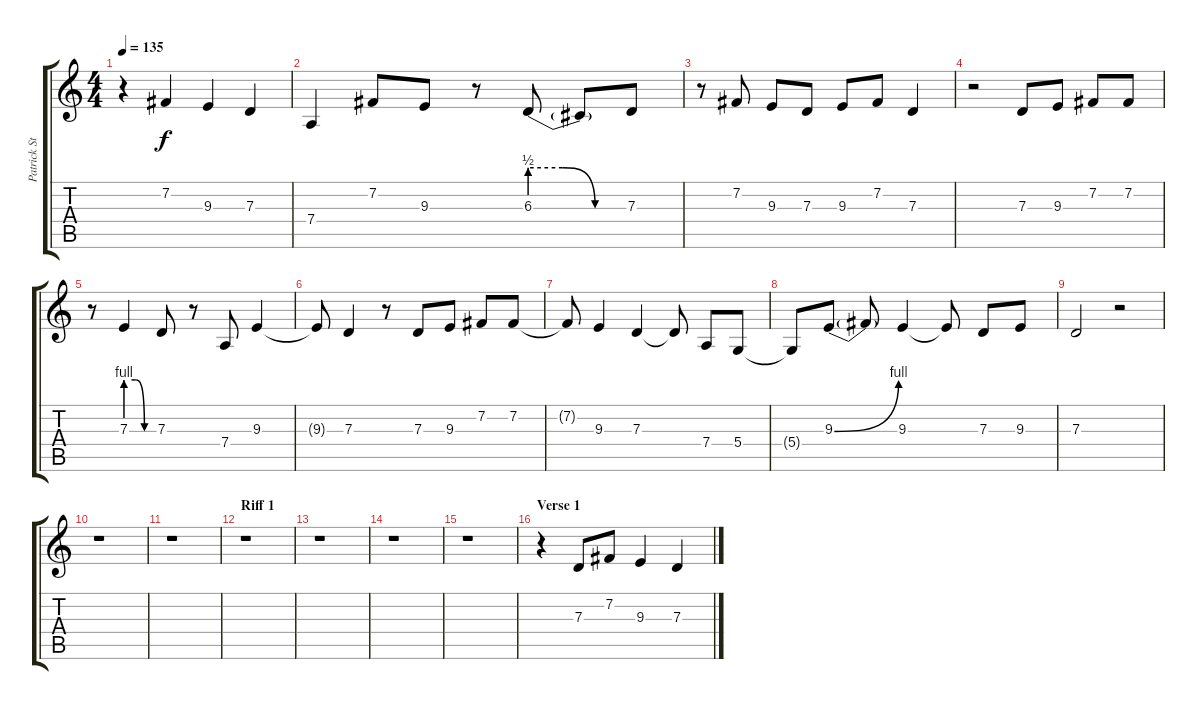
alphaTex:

\track ("Patrick Stumph (Lead Vocals)" "Patrick St") {instrument clarinet}
\staff {score tabs}
\tuning (E4 B3 G3 D3 A2 E2) {hide}
\ts (4 4)
\tempo 135
\clef g2
\ks c
r.4{dy f instrument clarinet} 7.2.4 9.3.4 7.3.4 |
7.4.4 7.2.8 9.3.8 r.8 6.3{be (custom 0 2 20 2 40 0 60 0)}.8 6.3{t}.8 7.3.8 |
r.8 7.2.8 9.3.8 7.3.8 9.3.8 7.2.8 7.3.4 |
r.2 7.3.8 9.3.8 7.2.8 7.2.8 |
r.8 7.3{be (custom 0 4 20 4 40 0 60 0)}.4 7.3.8 r.8 7.4.8 9.3.4 |
9.3{t}.8 7.3.4 r.8 7.3.8 9.3.8 7.2.8 7.2.8 |
7.2{t}.8 9.3.4 7.3.4 7.3{t}.8 7.4.8 5.4.8 |
5.4{t}.8 9.3{be (bend 0 0 60 4)}.8 9.3{t}.8 9.3.4 9.3{t}.8 7.3.8 9.3.8 |
7.3.2 r.2 |
r.1 |
r.1 |
\section ("" "Riff 1")
r.1 |
r.1 |
r.1 |
r.1 |
\section ("" "Verse 1")
r.4 7.3.8 7.2.8 9.3.4 7.3.4
